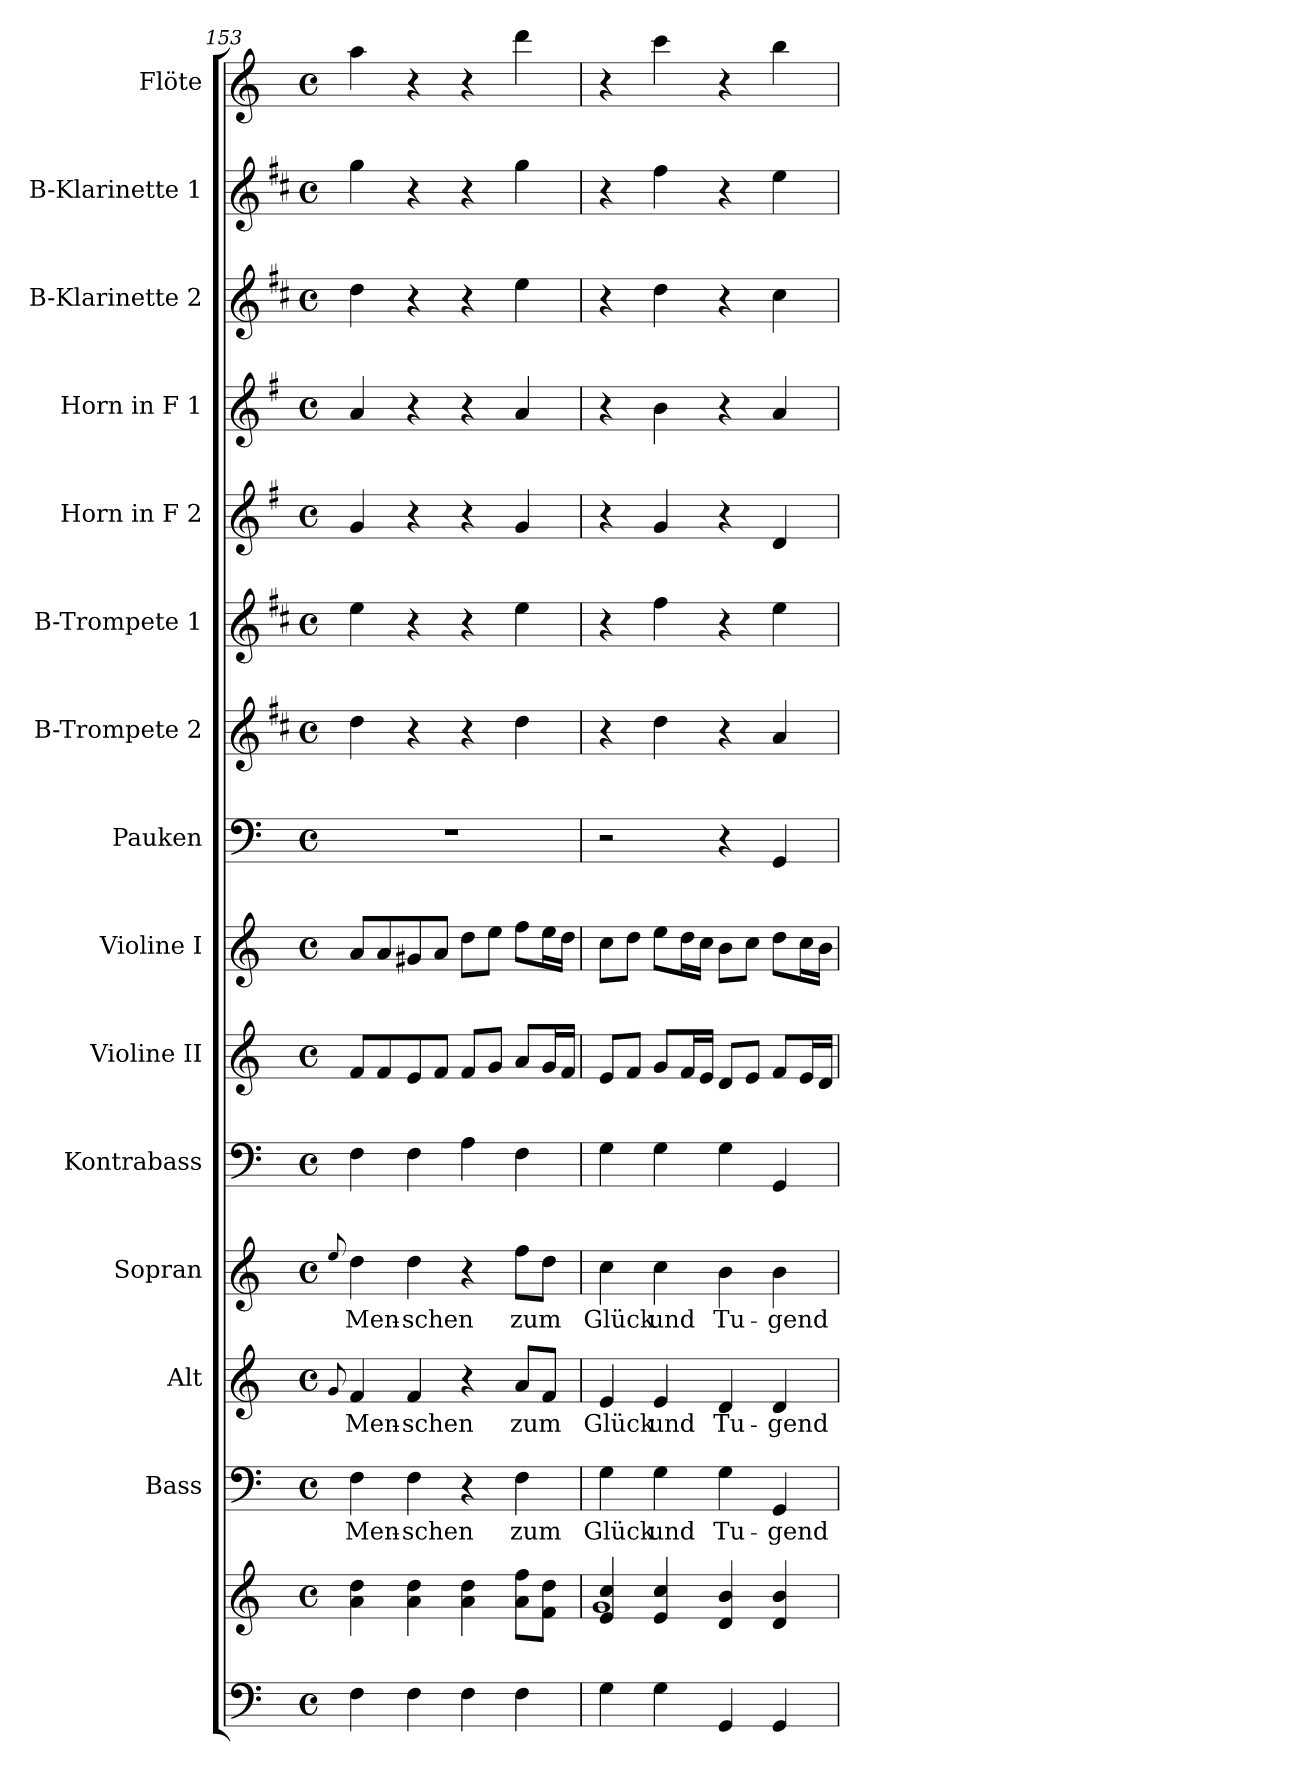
**kern	**kern	**kern	**text	**kern	**text	**kern	**text	**kern	**kern	**kern	**kern	**kern	**kern	**kern	**kern	**kern	**kern	**kern
*part15	*part15	*part14	*part14	*part13	*part13	*part12	*part12	*part11	*part10	*part9	*part8	*part7	*part6	*part5	*part4	*part3	*part2	*part1
*staff16	*staff15	*staff14	*staff14	*staff13	*staff13	*staff12	*staff12	*staff11	*staff10	*staff9	*staff8	*staff7	*staff6	*staff5	*staff4	*staff3	*staff2	*staff1
*	*	*I"Bass	*	*I"Alt	*	*I"Sopran	*	*I"Kontrabass	*I"Violine II	*I"Violine I	*I"Pauken	*I"B-Trompete 2	*I"B-Trompete 1	*I"Horn in F 2	*I"Horn in F 1	*I"B-Klarinette 2	*I"B-Klarinette 1	*I"Flöte
*	*	*I'B.	*	*I'A.	*	*I'S.	*	*I'Kb.	*I'Vl. II	*I'Vl. I	*I'Pk.	*I'B Trp. 2	*I'B Trp. 1	*	*	*I'B Kl. 2	*I'B Kl. 1	*I'Fl.
*clefF4	*clefG2	*clefF4	*	*clefG2	*	*clefG2	*	*clefF4	*clefG2	*clefG2	*clefF4	*clefG2	*clefG2	*clefG2	*clefG2	*clefG2	*clefG2	*clefG2
*	*	*	*	*	*	*	*	*ITrd7c12	*	*	*	*ITrd1c2	*ITrd1c2	*ITrd4c7	*ITrd4c7	*ITrd1c2	*ITrd1c2	*
*k[]	*k[]	*k[]	*	*k[]	*	*k[]	*	*k[]	*k[]	*k[]	*k[]	*k[]	*k[]	*k[]	*k[]	*k[]	*k[]	*k[]
*C:	*C:	*C:	*	*C:	*	*C:	*	*C:	*C:	*C:	*C:	*C:	*C:	*C:	*C:	*C:	*C:	*C:
*M4/4	*M4/4	*M4/4	*	*M4/4	*	*M4/4	*	*M4/4	*M4/4	*M4/4	*M4/4	*M4/4	*M4/4	*M4/4	*M4/4	*M4/4	*M4/4	*M4/4
*met(c)	*met(c)	*met(c)	*	*met(c)	*	*met(c)	*	*met(c)	*met(c)	*met(c)	*met(c)	*met(c)	*met(c)	*met(c)	*met(c)	*met(c)	*met(c)	*met(c)
=153	=153	=153	=153	=153	=153	=153	=153	=153	=153	=153	=153	=153	=153	=153	=153	=153	=153	=153
.	.	.	.	8qqg/	.	8qqee/	.	.	.	.	.	.	.	.	.	.	.	.
!	!	!	!LO:LY:b	!	!LO:LY:b	!	!LO:LY:b	!	!	!	!	!	!	!	!	!	!	!
4F\	4a\ 4dd\	4F\	Men-	4f/	Men-	4dd\	Men-	4FF\	8f/L	8a/L	1r	4cc\	4dd\	4c/	4d/	4cc\	4ff\	4aa\
.	.	.	.	.	.	.	.	.	8f/	8a/	.	.	.	.	.	.	.	.
!	!	!	!LO:LY:b	!	!LO:LY:b	!	!LO:LY:b	!	!	!	!	!	!	!	!	!	!	!
4F\	4a\ 4dd\	4F\	-schen	4f/	-schen	4dd\	-schen	4FF\	8e/	8g#X/	.	4r	4r	4r	4r	4r	4r	4r
.	.	.	.	.	.	.	.	.	8f/J	8a/J	.	.	.	.	.	.	.	.
4F\	4a\ 4dd\	4r	.	4r	.	4r	.	4AA\	8f/L	8dd\L	.	4r	4r	4r	4r	4r	4r	4r
.	.	.	.	.	.	.	.	.	8g/J	8ee\J	.	.	.	.	.	.	.	.
!	!	!	!LO:LY:b	!	!LO:LY:b	!	!LO:LY:b	!	!	!	!	!	!	!	!	!	!	!
4F\	8a\ 8ff\L	4F\	zum	8a/L	zum	8ff\L	zum	4FF\	8a/L	8ff\L	.	4cc\	4dd\	4c/	4d/	4dd\	4ff\	4ddd\
.	8f\ 8dd\J	.	.	8f/J	.	8dd\J	.	.	16g/L	16ee\L	.	.	.	.	.	.	.	.
.	.	.	.	.	.	.	.	.	16f/JJ	16dd\JJ	.	.	.	.	.	.	.	.
!!LO:PB:g=z
=154	=154	=154	=154	=154	=154	=154	=154	=154	=154	=154	=154	=154	=154	=154	=154	=154	=154	=154
*	*^	*	*	*	*	*	*	*	*	*	*	*	*	*	*	*	*	*
!	!	!	!	!LO:LY:b	!	!LO:LY:b	!	!LO:LY:b	!	!	!	!	!	!	!	!	!	!	!
4G\	4e/ 4cc/	1g	4G\	Glück	4e/	Glück	4cc\	Glück	4GG\	8e/L	8cc\L	2r	4r	4r	4r	4r	4r	4r	4r
.	.	.	.	.	.	.	.	.	.	8f/J	8dd\J	.	.	.	.	.	.	.	.
!	!	!	!	!LO:LY:b	!	!LO:LY:b	!	!LO:LY:b	!	!	!	!	!	!	!	!	!	!	!
4G\	4e/ 4cc/	.	4G\	und	4e/	und	4cc\	und	4GG\	8g/L	8ee\L	.	4cc\	4ee\	4c/	4e\	4cc\	4ee\	4ccc\
.	.	.	.	.	.	.	.	.	.	16f/L	16dd\L	.	.	.	.	.	.	.	.
.	.	.	.	.	.	.	.	.	.	16e/JJ	16cc\JJ	.	.	.	.	.	.	.	.
!	!	!	!	!LO:LY:b	!	!LO:LY:b	!	!LO:LY:b	!	!	!	!	!	!	!	!	!	!	!
4GG/	4d/ 4b/	.	4G\	Tu-	4d/	Tu-	4b\	Tu-	4GG\	8d/L	8b\L	4r	4r	4r	4r	4r	4r	4r	4r
.	.	.	.	.	.	.	.	.	.	8e/J	8cc\J	.	.	.	.	.	.	.	.
!	!	!	!	!LO:LY:b	!	!LO:LY:b	!	!LO:LY:b	!	!	!	!	!	!	!	!	!	!	!
4GG/	4d/ 4b/	.	4GG/	-gend	4d/	-gend	4b\	-gend	4GGG/	8f/L	8dd\L	4GG/	4g/	4dd\	4G/	4d/	4b\	4dd\	4bb\
.	.	.	.	.	.	.	.	.	.	16e/L	16cc\L	.	.	.	.	.	.	.	.
.	.	.	.	.	.	.	.	.	.	16d/JJ	16b\JJ	.	.	.	.	.	.	.	.
*	*v	*v	*	*	*	*	*	*	*	*	*	*	*	*	*	*	*	*	*
=	=	=	=	=	=	=	=	=	=	=	=	=	=	=	=	=	=	=
*-	*-	*-	*-	*-	*-	*-	*-	*-	*-	*-	*-	*-	*-	*-	*-	*-	*-	*-
